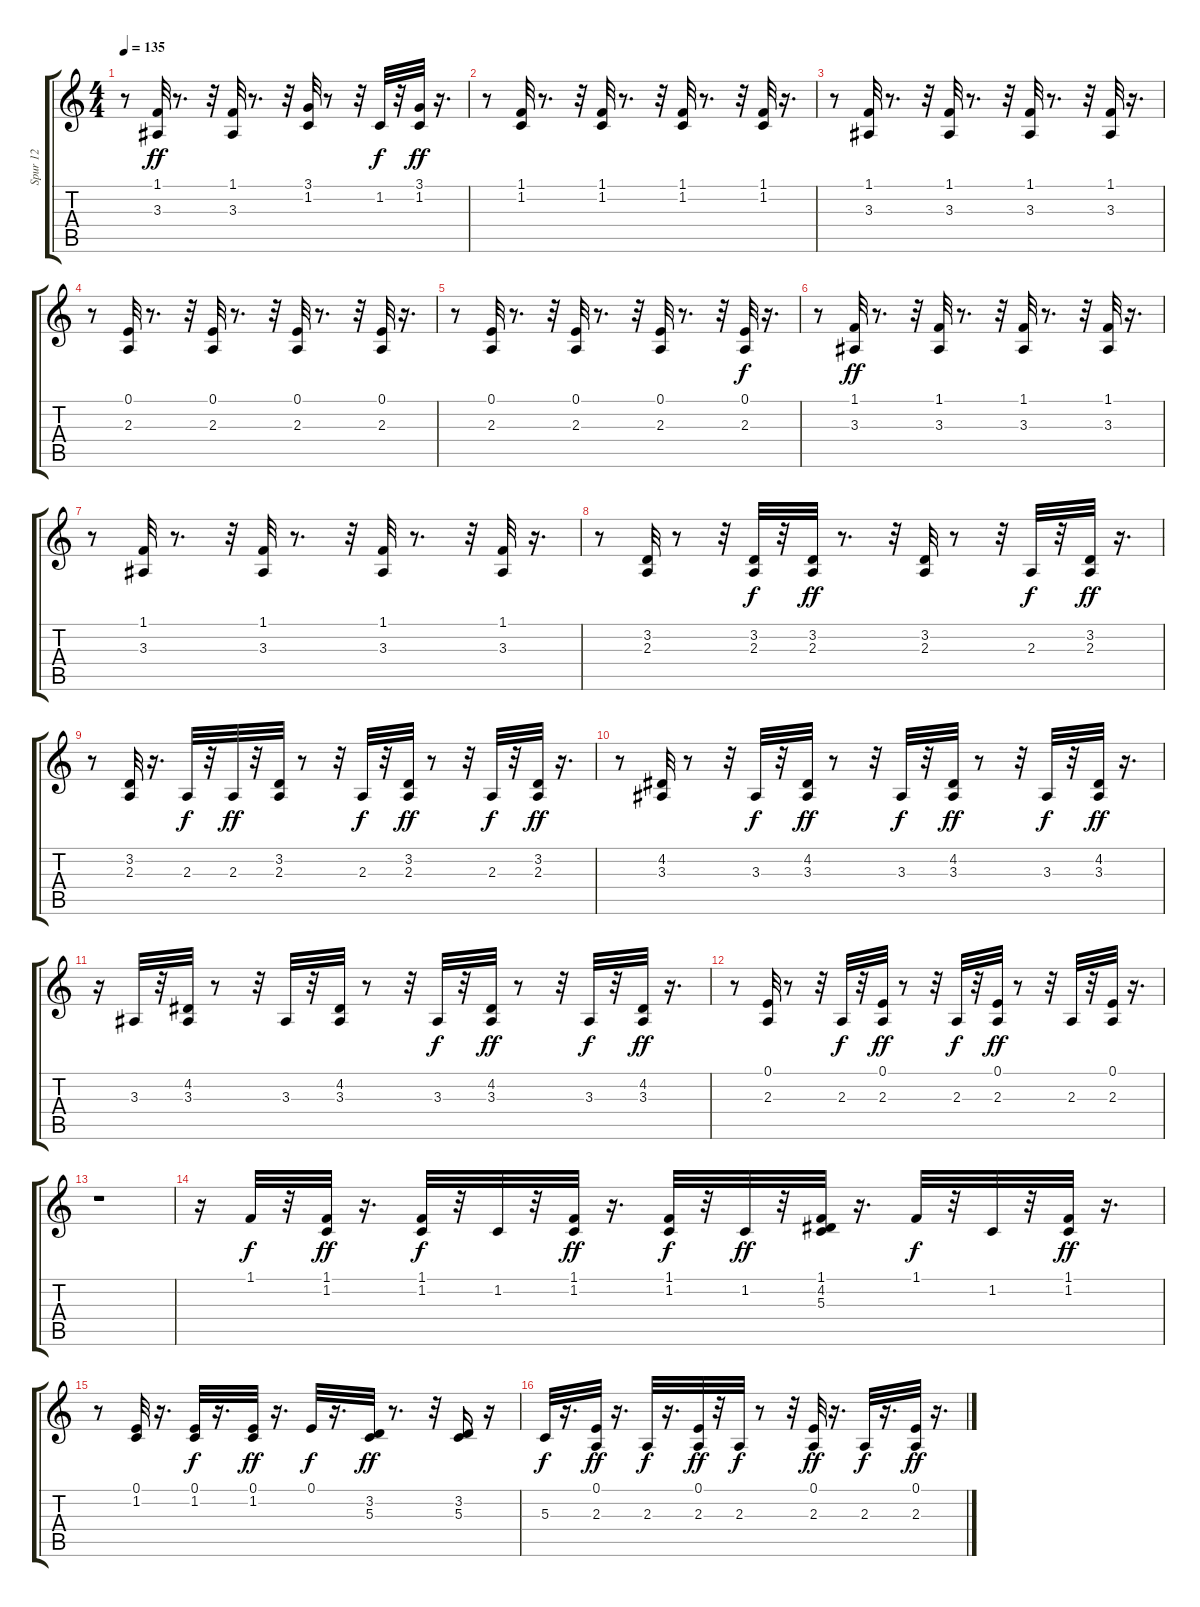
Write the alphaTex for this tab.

\track ("Spur 12" "Spur 12") {instrument lead2sawtooth}
\staff {score tabs}
\tuning (E4 B3 G3 D3 A2 E2) {hide}
\ts (4 4)
\tempo 135
\clef g2
\ks c
r.8{dy ff} (1.1 3.3).32 r.8{d} r.32 (1.1 3.3).32 r.8{d} r.32 (3.1 1.2).32 r.8 r.32 1.2.32{dy f} r.32 (3.1 1.2).32{dy ff} r.16{d} |
r.8 (1.1 1.2).32 r.8{d} r.32 (1.1 1.2).32 r.8{d} r.32 (1.1 1.2).32 r.8{d} r.32 (1.1 1.2).32 r.16{d} |
r.8 (1.1 3.3).32 r.8{d} r.32 (1.1 3.3).32 r.8{d} r.32 (1.1 3.3).32 r.8{d} r.32 (1.1 3.3).32 r.16{d} |
r.8 (0.1 2.3).32 r.8{d} r.32 (0.1 2.3).32 r.8{d} r.32 (0.1 2.3).32 r.8{d} r.32 (0.1 2.3).32 r.16{d} |
r.8 (0.1 2.3).32 r.8{d} r.32 (0.1 2.3).32 r.8{d} r.32 (0.1 2.3).32 r.8{d} r.32 (0.1 2.3).32{dy f} r.16{d} |
r.8 (1.1 3.3).32{dy ff} r.8{d} r.32 (1.1 3.3).32 r.8{d} r.32 (1.1 3.3).32 r.8{d} r.32 (1.1 3.3).32 r.16{d} |
r.8 (1.1 3.3).32 r.8{d} r.32 (1.1 3.3).32 r.8{d} r.32 (1.1 3.3).32 r.8{d} r.32 (1.1 3.3).32 r.16{d} |
r.8 (3.2 2.3).32 r.8 r.32 (3.2 2.3).32{dy f} r.32 (3.2 2.3).32{dy ff} r.8{d} r.32 (3.2 2.3).32 r.8 r.32 2.3.32{dy f} r.32 (3.2 2.3).32{dy ff} r.16{d} |
r.8 (3.2 2.3).32 r.16{d} 2.3.32{dy f} r.32 2.3.32{dy ff} r.32 (3.2 2.3).32 r.8 r.32 2.3.32{dy f} r.32 (3.2 2.3).32{dy ff} r.8 r.32 2.3.32{dy f} r.32 (3.2 2.3).32{dy ff} r.16{d} |
r.8 (4.2 3.3).32 r.8 r.32 3.3.32{dy f} r.32 (4.2 3.3).32{dy ff} r.8 r.32 3.3.32{dy f} r.32 (4.2 3.3).32{dy ff} r.8 r.32 3.3.32{dy f} r.32 (4.2 3.3).32{dy ff} r.16{d} |
r.16 3.3.32 r.32 (4.2 3.3).32 r.8 r.32 3.3.32 r.32 (4.2 3.3).32 r.8 r.32 3.3.32{dy f} r.32 (4.2 3.3).32{dy ff} r.8 r.32 3.3.32{dy f} r.32 (4.2 3.3).32{dy ff} r.16{d} |
r.8 (0.1 2.3).32 r.8 r.32 2.3.32{dy f} r.32 (0.1 2.3).32{dy ff} r.8 r.32 2.3.32{dy f} r.32 (0.1 2.3).32{dy ff} r.8 r.32 2.3.32 r.32 (0.1 2.3).32 r.16{d} |
r.1 |
r.16 1.1.32{dy f} r.32 (1.1 1.2).32{dy ff} r.16{d} (1.1 1.2).32{dy f} r.32 1.2.32 r.32 (1.1 1.2).32{dy ff} r.16{d} (1.1 1.2).32{dy f} r.32 1.2.32{dy ff} r.32 (1.1 4.2 5.3).32 r.16{d} 1.1.32{dy f} r.32 1.2.32 r.32 (1.1 1.2).32{dy ff} r.16{d} |
r.8 (0.1 1.2).32 r.16{d} (0.1 1.2).32{dy f} r.16{d} (0.1 1.2).32{dy ff} r.16{d} 0.1.32{dy f} r.16{d} (3.2 5.3).32{dy ff} r.8{d} r.32 (3.2 5.3).16 r.16 |
5.3.32{dy f} r.16{d} (0.1 2.3).32{dy ff} r.16{d} 2.3.32{dy f} r.16{d} (0.1 2.3).32{dy ff} r.32 2.3.32{dy f} r.8 r.32 (0.1 2.3).32{dy ff} r.16{d} 2.3.32{dy f} r.16{d} (0.1 2.3).32{dy ff} r.16{d}
